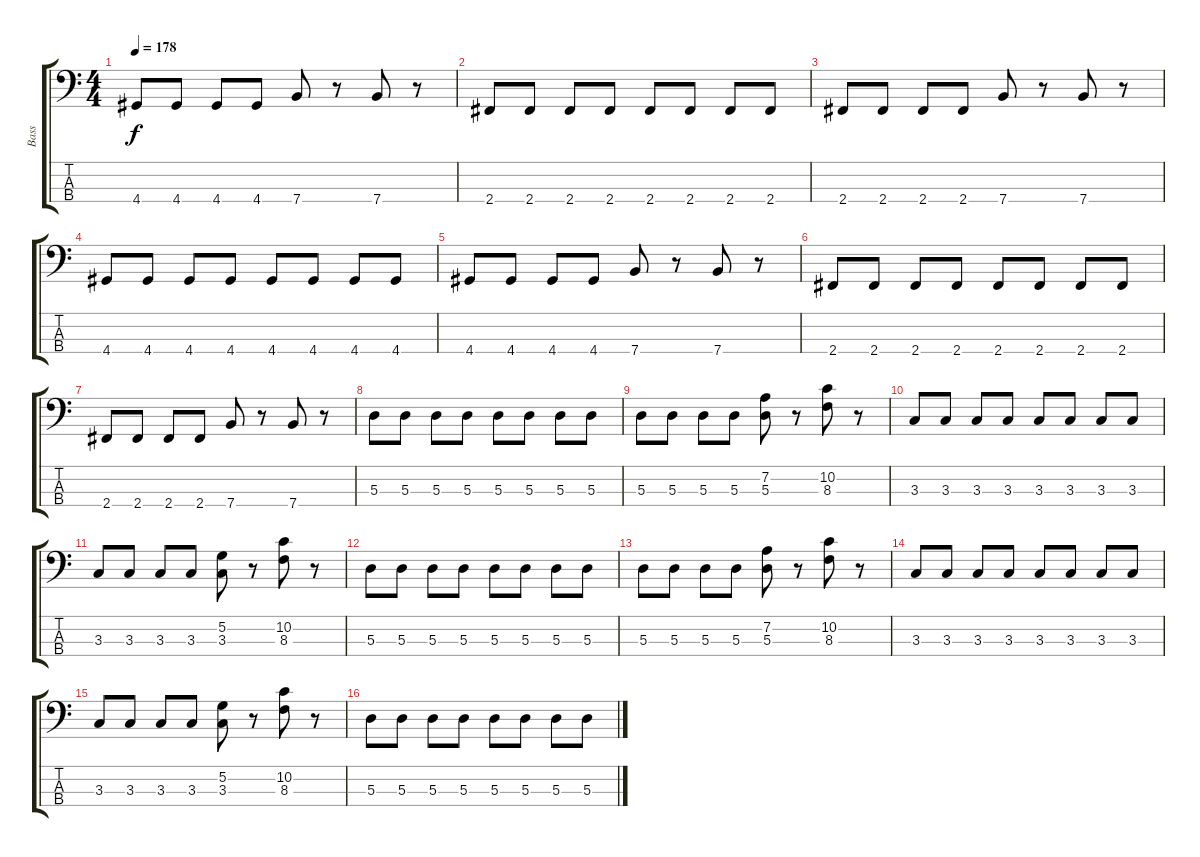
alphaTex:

\track ("Bass" "Bass") {mute instrument electricbassfinger}
\staff {score tabs}
\tuning (G2 D2 A1 E1) {hide}
\ts (4 4)
\tempo 178
\clef f4
\ks c
4.4.8{dy f} 4.4.8 4.4.8 4.4.8 7.4.8 r.8 7.4.8 r.8 |
2.4.8 2.4.8 2.4.8 2.4.8 2.4.8 2.4.8 2.4.8 2.4.8 |
2.4.8 2.4.8 2.4.8 2.4.8 7.4.8 r.8 7.4.8 r.8 |
4.4.8 4.4.8 4.4.8 4.4.8 4.4.8 4.4.8 4.4.8 4.4.8 |
4.4.8 4.4.8 4.4.8 4.4.8 7.4.8 r.8 7.4.8 r.8 |
2.4.8 2.4.8 2.4.8 2.4.8 2.4.8 2.4.8 2.4.8 2.4.8 |
2.4.8 2.4.8 2.4.8 2.4.8 7.4.8 r.8 7.4.8 r.8 |
5.3.8 5.3.8 5.3.8 5.3.8 5.3.8 5.3.8 5.3.8 5.3.8 |
5.3.8 5.3.8 5.3.8 5.3.8 (7.2 5.3).8 r.8 (10.2 8.3).8 r.8 |
3.3.8 3.3.8 3.3.8 3.3.8 3.3.8 3.3.8 3.3.8 3.3.8 |
3.3.8 3.3.8 3.3.8 3.3.8 (5.2 3.3).8 r.8 (10.2 8.3).8 r.8 |
5.3.8 5.3.8 5.3.8 5.3.8 5.3.8 5.3.8 5.3.8 5.3.8 |
5.3.8 5.3.8 5.3.8 5.3.8 (7.2 5.3).8 r.8 (10.2 8.3).8 r.8 |
3.3.8 3.3.8 3.3.8 3.3.8 3.3.8 3.3.8 3.3.8 3.3.8 |
3.3.8 3.3.8 3.3.8 3.3.8 (5.2 3.3).8 r.8 (10.2 8.3).8 r.8 |
5.3.8 5.3.8 5.3.8 5.3.8 5.3.8 5.3.8 5.3.8 5.3.8
